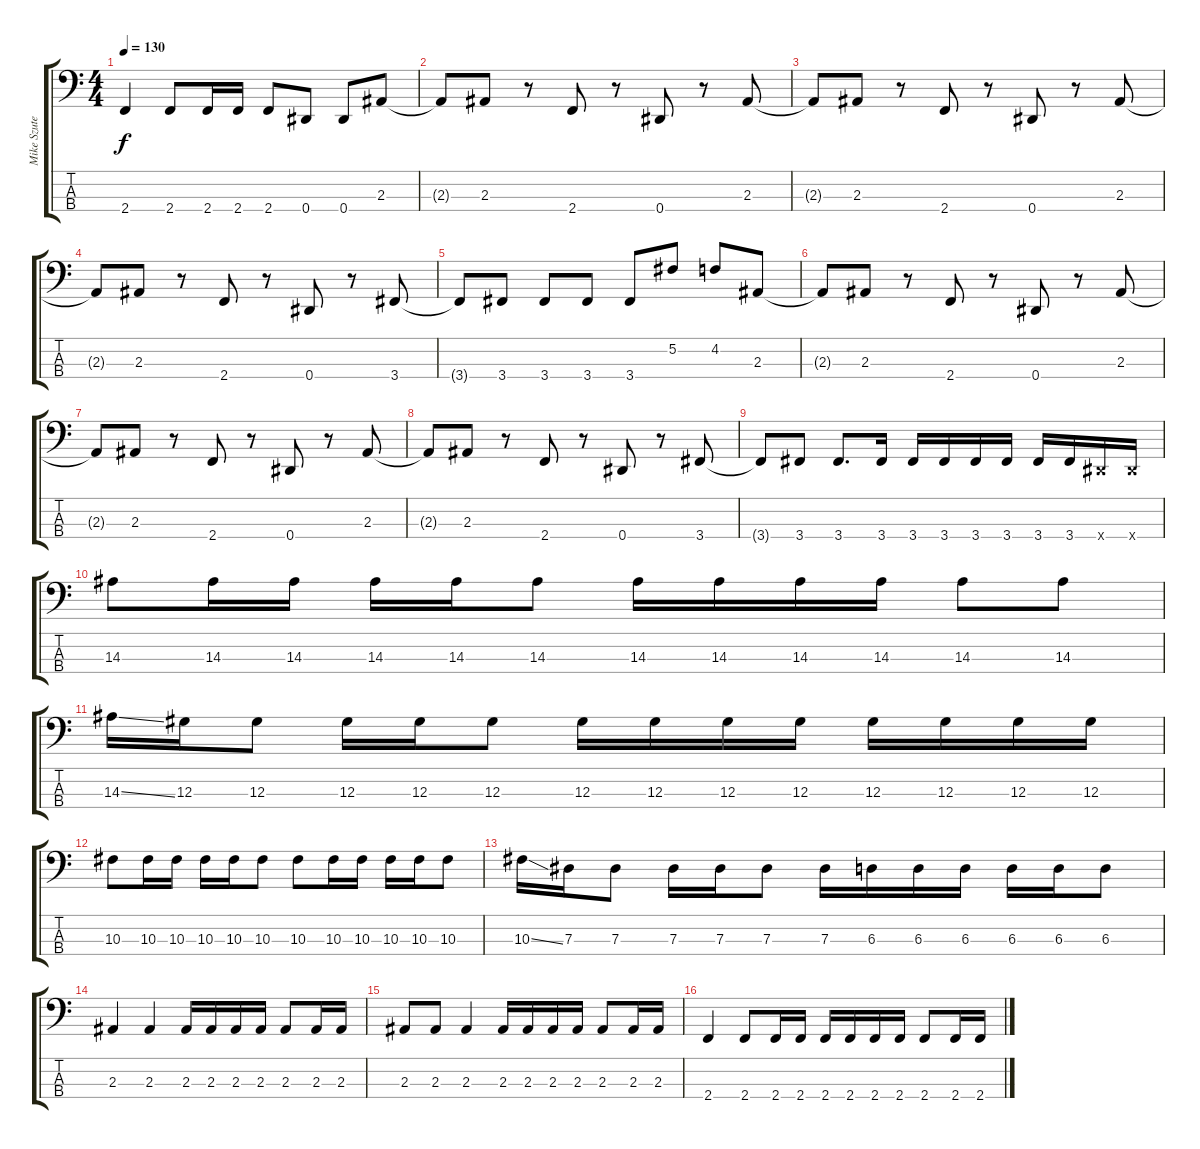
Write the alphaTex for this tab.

\track ("Mike Szuter" "Mike Szute") {instrument electricbassfinger}
\staff {score tabs}
\tuning (Gb2 Db2 Ab1 Eb1) {hide}
\ts (4 4)
\tempo 130
\clef f4
\ks c
2.4.4{dy f} 2.4.8 2.4.16 2.4.16 2.4.8 0.4.8 0.4.8 2.3.8 |
2.3{t}.8 2.3.8 r.8 2.4.8 r.8 0.4.8 r.8 2.3.8 |
2.3{t}.8 2.3.8 r.8 2.4.8 r.8 0.4.8 r.8 2.3.8 |
2.3{t}.8 2.3.8 r.8 2.4.8 r.8 0.4.8 r.8 3.4.8 |
3.4{t}.8 3.4.8 3.4.8 3.4.8 3.4.8 5.2.8 4.2.8 2.3.8 |
2.3{t}.8 2.3.8 r.8 2.4.8 r.8 0.4.8 r.8 2.3.8 |
2.3{t}.8 2.3.8 r.8 2.4.8 r.8 0.4.8 r.8 2.3.8 |
2.3{t}.8 2.3.8 r.8 2.4.8 r.8 0.4.8 r.8 3.4.8 |
3.4{t}.8 3.4.8 3.4.8{d} 3.4.16 3.4.16 3.4.16 3.4.16 3.4.16 3.4.16 3.4.16 0.4{x}.16 0.4{x}.16 |
14.3.8 14.3.16 14.3.16 14.3.16 14.3.16 14.3.8 14.3.16 14.3.16 14.3.16 14.3.16 14.3.8 14.3.8 |
14.3{ss}.16 12.3.16 12.3.8 12.3.16 12.3.16 12.3.8 12.3.16 12.3.16 12.3.16 12.3.16 12.3.16 12.3.16 12.3.16 12.3.16 |
10.3.8 10.3.16 10.3.16 10.3.16 10.3.16 10.3.8 10.3.8 10.3.16 10.3.16 10.3.16 10.3.16 10.3.8 |
10.3{ss}.16 7.3.16 7.3.8 7.3.16 7.3.16 7.3.8 7.3.16 6.3.16 6.3.16 6.3.16 6.3.16 6.3.16 6.3.8 |
2.3.4 2.3.4 2.3.16 2.3.16 2.3.16 2.3.16 2.3.8 2.3.16 2.3.16 |
2.3.8 2.3.8 2.3.4 2.3.16 2.3.16 2.3.16 2.3.16 2.3.8 2.3.16 2.3.16 |
2.4.4 2.4.8 2.4.16 2.4.16 2.4.16 2.4.16 2.4.16 2.4.16 2.4.8 2.4.16 2.4.16
